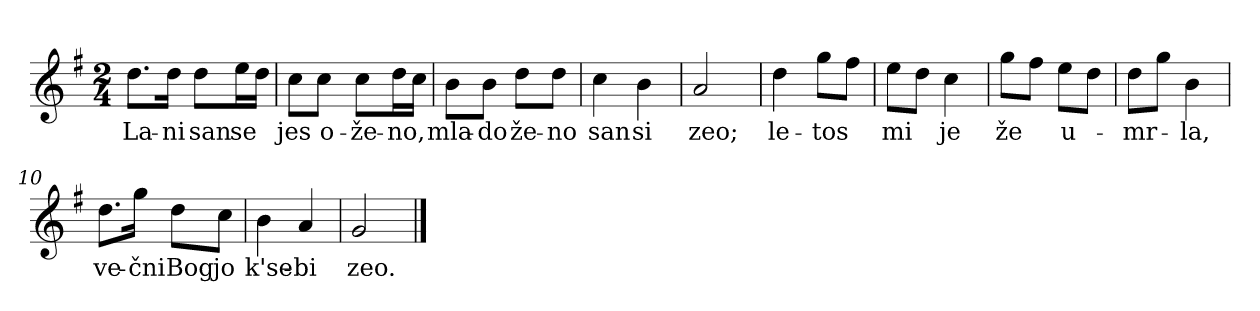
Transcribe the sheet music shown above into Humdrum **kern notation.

**kern	**text
*part1	*part1
*staff1	*staff1
*clefG2	*
*k[f#]	*
*G:	*
*M2/4	*
*MM56	*
=1	=1
!	!LO:LY:b
8.dd\L	La-
!	!LO:LY:b
16dd\Jk	-ni
!	!LO:LY:b
8dd\L	san
!	!LO:LY:b
16ee\L	se
16dd\JJ	.
=2	=2
!	!LO:LY:b
8cc\L	jes
!	!LO:LY:b
8cc\J	o-
!	!LO:LY:b
8cc\L	-že-
!	!LO:LY:b
16dd\L	-no,
16cc\JJ	.
=3	=3
!	!LO:LY:b
8b\L	mla-
!	!LO:LY:b
8b\J	-do
!	!LO:LY:b
8dd\L	že-
!	!LO:LY:b
8dd\J	-no
=4	=4
!	!LO:LY:b
4cc\	san
!	!LO:LY:b
4b\	si
=5	=5
!	!LO:LY:b
2a/	zeo;
!!LO:LB:g=z
=6	=6
!	!LO:LY:b
4dd\	le-
!	!LO:LY:b
8gg\L	-tos
8ff#\J	.
=7	=7
!	!LO:LY:b
8ee\L	mi
8dd\J	.
!	!LO:LY:b
4cc\	je
=8	=8
!	!LO:LY:b
8gg\L	že
8ff#\J	.
!	!LO:LY:b
8ee\L	u-
8dd\J	.
=9	=9
!	!LO:LY:b
8dd\L	-mr-
8gg\J	.
!	!LO:LY:b
4b\	-la,
=10	=10
!	!LO:LY:b
8.dd\L	ve-
!	!LO:LY:b
16gg\Jk	-čni
!	!LO:LY:b
8dd\L	Bog
!	!LO:LY:b
8cc\J	jo
=11	=11
!	!LO:LY:b
4b\	k'se-
!	!LO:LY:b
4a/	-bi
=12	=12
!	!LO:LY:b
2g/	zeo.
==	==
*-	*-
